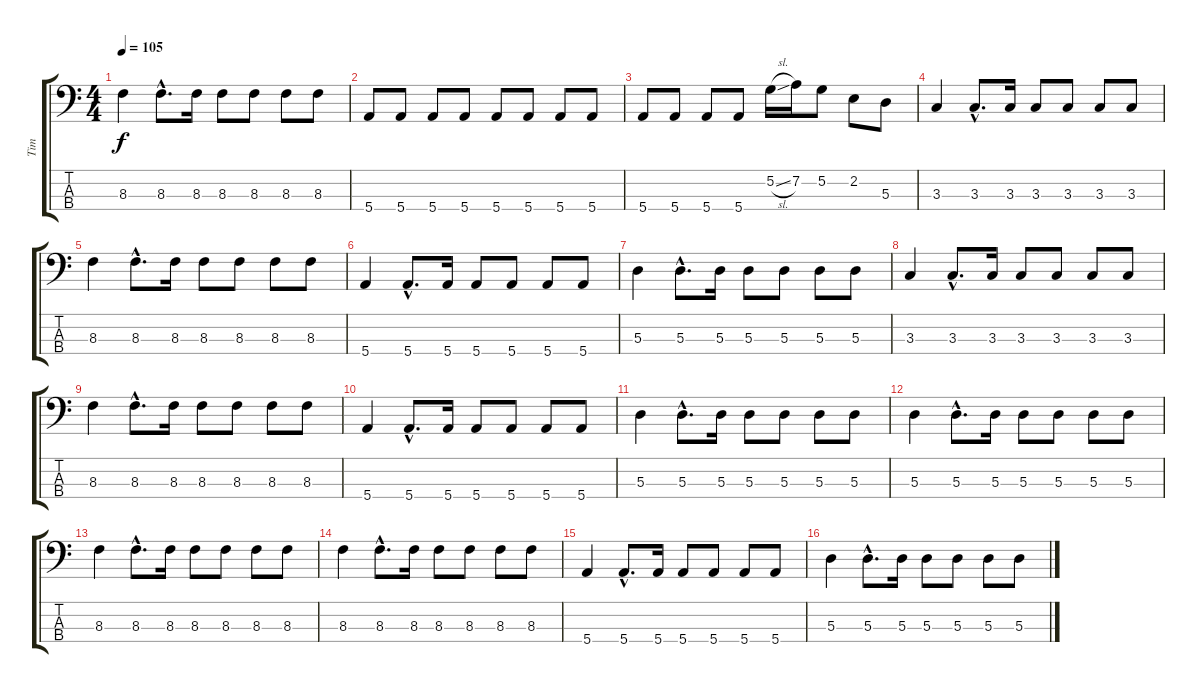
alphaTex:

\track ("Tim" "Tim") {instrument electricbasspick}
\staff {score tabs}
\tuning (G2 D2 A1 E1) {hide}
\ts (4 4)
\tempo 105
\clef f4
\ks c
8.3{t}.4{dy f} 8.3{hac}.8{d} 8.3.16 8.3.8 8.3.8 8.3.8 8.3.8 |
5.4.8 5.4.8 5.4.8 5.4.8 5.4.8 5.4.8 5.4.8 5.4.8 |
5.4.8 5.4.8 5.4.8 5.4.8 5.2{sl}.16 7.2.16 5.2.8 2.2.8 5.3.8 |
3.3.4 3.3{hac}.8{d} 3.3.16 3.3.8 3.3.8 3.3.8 3.3.8 |
8.3.4 8.3{hac}.8{d} 8.3.16 8.3.8 8.3.8 8.3.8 8.3.8 |
5.4.4 5.4{hac}.8{d} 5.4.16 5.4.8 5.4.8 5.4.8 5.4.8 |
5.3.4 5.3{hac}.8{d} 5.3.16 5.3.8 5.3.8 5.3.8 5.3.8 |
3.3.4 3.3{hac}.8{d} 3.3.16 3.3.8 3.3.8 3.3.8 3.3.8 |
8.3.4 8.3{hac}.8{d} 8.3.16 8.3.8 8.3.8 8.3.8 8.3.8 |
5.4.4 5.4{hac}.8{d} 5.4.16 5.4.8 5.4.8 5.4.8 5.4.8 |
5.3.4 5.3{hac}.8{d} 5.3.16 5.3.8 5.3.8 5.3.8 5.3.8 |
5.3.4 5.3{hac}.8{d} 5.3.16 5.3.8 5.3.8 5.3.8 5.3.8 |
8.3.4 8.3{hac}.8{d} 8.3.16 8.3.8 8.3.8 8.3.8 8.3.8 |
8.3.4 8.3{hac}.8{d} 8.3.16 8.3.8 8.3.8 8.3.8 8.3.8 |
5.4.4 5.4{hac}.8{d} 5.4.16 5.4.8 5.4.8 5.4.8 5.4.8 |
5.3.4 5.3{hac}.8{d} 5.3.16 5.3.8 5.3.8 5.3.8 5.3.8
